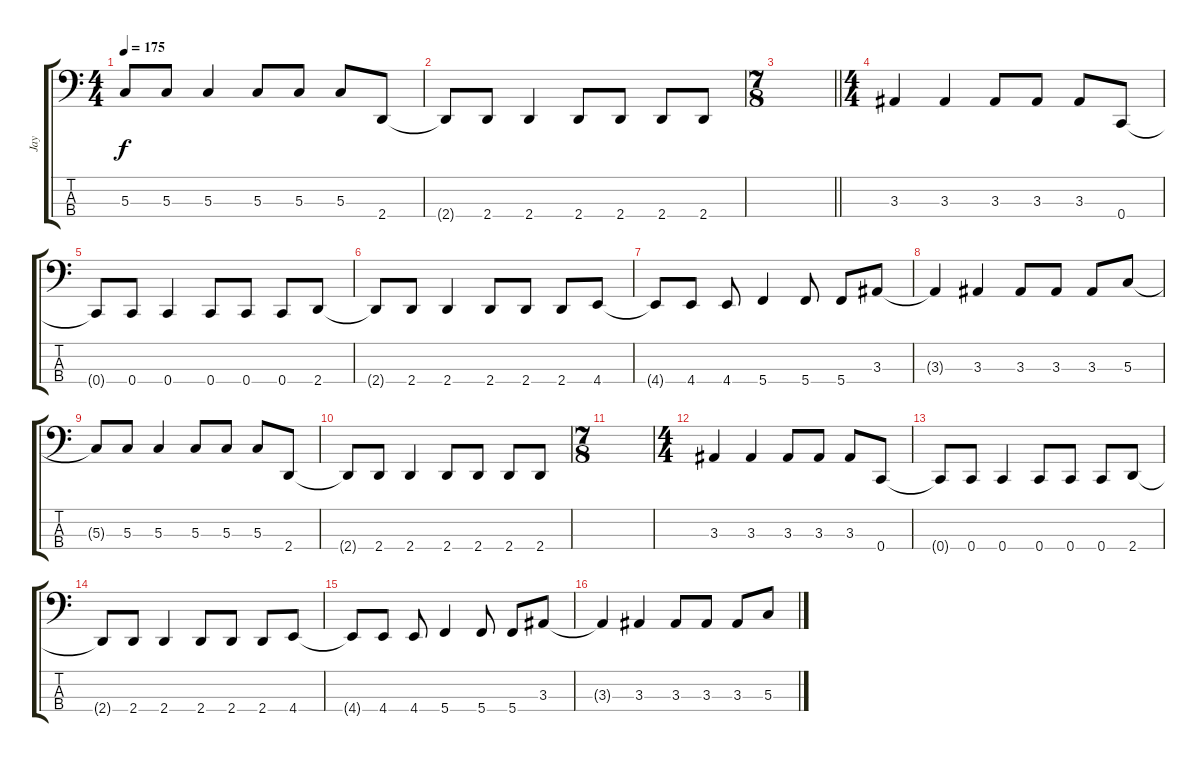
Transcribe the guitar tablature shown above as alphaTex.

\track ("Jay" "Jay") {instrument electricbasspick}
\staff {score tabs}
\tuning (F2 C2 G1 C1) {hide}
\ts (4 4)
\tempo 175
\clef f4
\ks c
5.3{t}.8{dy f} 5.3.8 5.3.4 5.3.8 5.3.8 5.3.8 2.4.8 |
2.4{t}.8 2.4.8 2.4.4 2.4.8 2.4.8 2.4.8 2.4.8 |
\ts (7 8)
\barLineRight lightlight
|
\ts (4 4)
3.3.4 3.3.4 3.3.8 3.3.8 3.3.8 0.4.8 |
0.4{t}.8 0.4.8 0.4.4 0.4.8 0.4.8 0.4.8 2.4.8 |
2.4{t}.8 2.4.8 2.4.4 2.4.8 2.4.8 2.4.8 4.4.8 |
4.4{t}.8 4.4.8 4.4.8 5.4.4 5.4.8 5.4.8 3.3.8 |
3.3{t}.4 3.3.4 3.3.8 3.3.8 3.3.8 5.3.8 |
5.3{t}.8 5.3.8 5.3.4 5.3.8 5.3.8 5.3.8 2.4.8 |
2.4{t}.8 2.4.8 2.4.4 2.4.8 2.4.8 2.4.8 2.4.8 |
\ts (7 8)
|
\ts (4 4)
3.3.4 3.3.4 3.3.8 3.3.8 3.3.8 0.4.8 |
0.4{t}.8 0.4.8 0.4.4 0.4.8 0.4.8 0.4.8 2.4.8 |
2.4{t}.8 2.4.8 2.4.4 2.4.8 2.4.8 2.4.8 4.4.8 |
4.4{t}.8 4.4.8 4.4.8 5.4.4 5.4.8 5.4.8 3.3.8 |
3.3{t}.4 3.3.4 3.3.8 3.3.8 3.3.8 5.3.8
